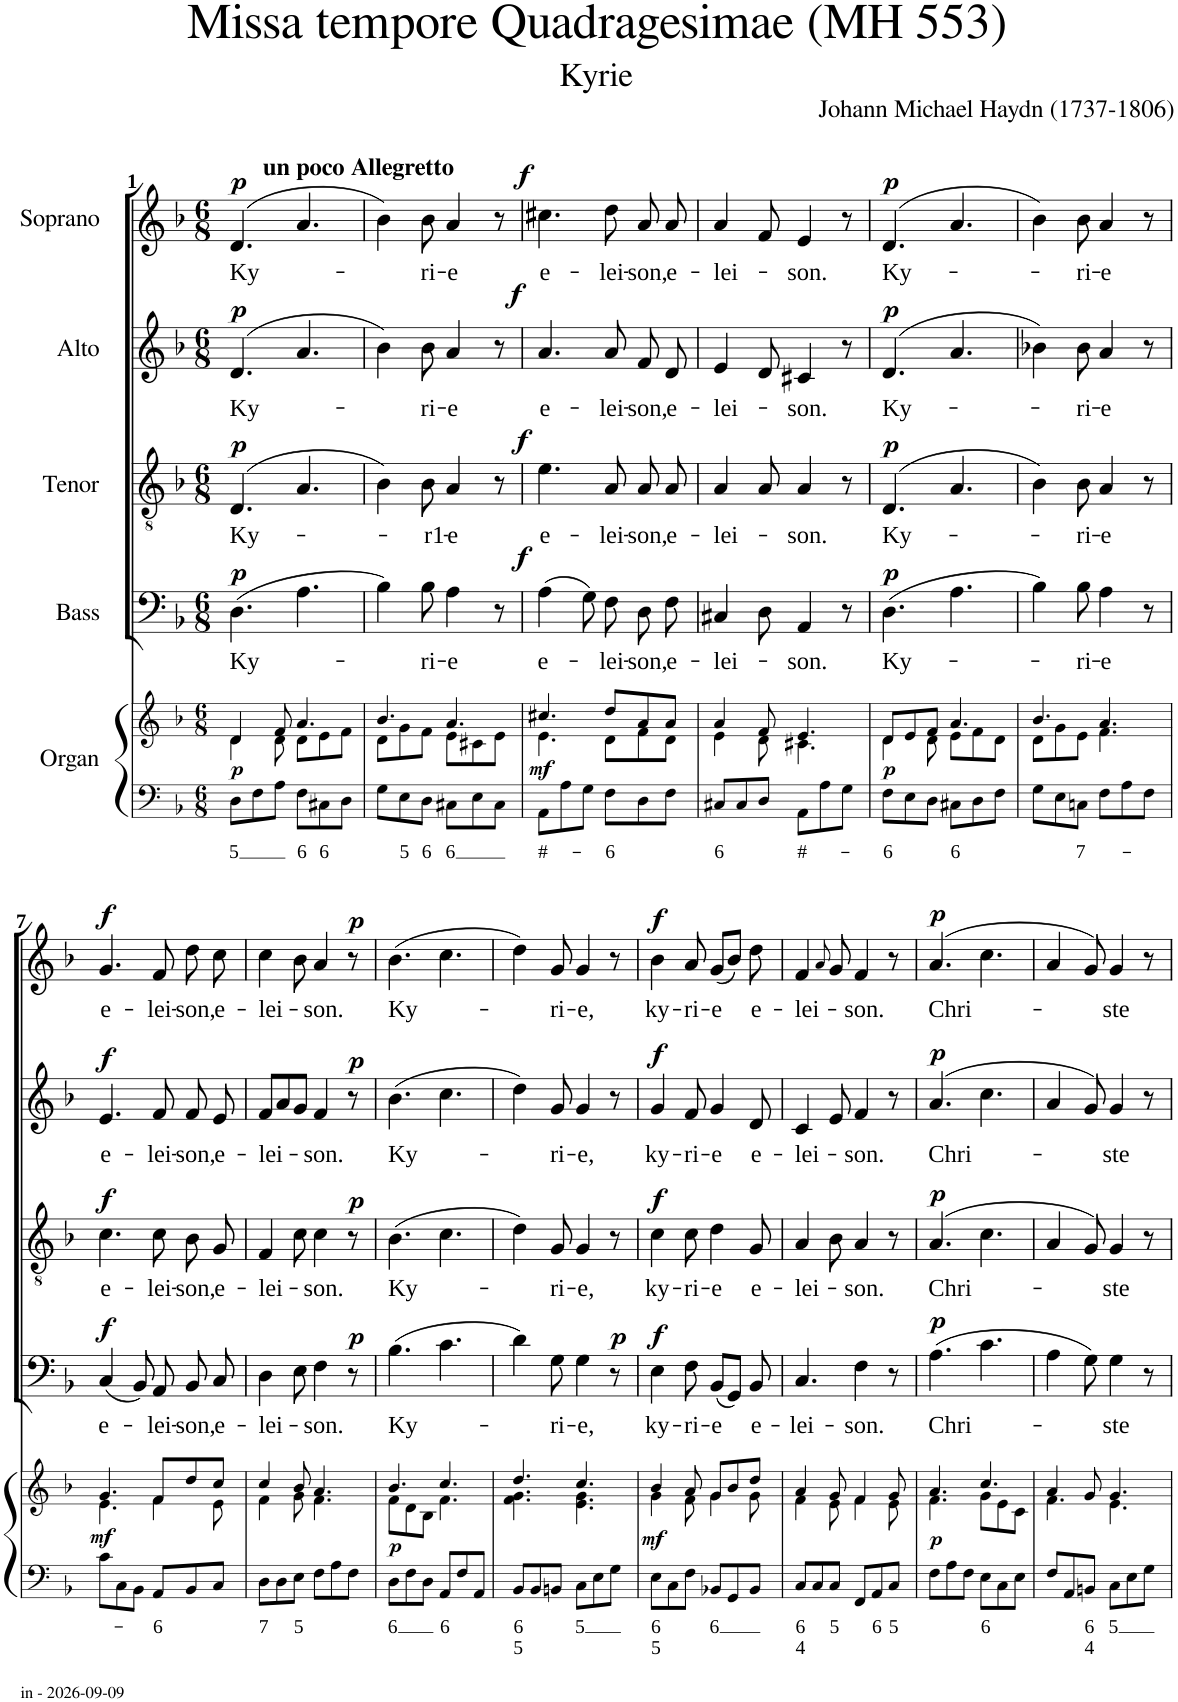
**kern	**text	**text	**kern	**dynam	**kern	**text	**dynam	**kern	**text	**dynam	**kern	**text	**dynam	**kern	**text	**dynam
*part5	*part5	*part5	*part5	*part5	*part4	*part4	*part4	*part3	*part3	*part3	*part2	*part2	*part2	*part1	*part1	*part1
*staff6	*staff6	*staff6	*staff5	*staff5/6	*staff4	*staff4	*staff4	*staff3	*staff3	*staff3	*staff2	*staff2	*staff2	*staff1	*staff1	*staff1
*I"Organ	*	*	*	*	*I"Bass	*	*	*I"Tenor	*	*	*I"Alto	*	*	*I"Soprano	*	*
*stria5	*	*	*stria5	*	*	*	*	*	*	*	*	*	*	*	*	*
*clefF4	*	*	*clefG2	*	*clefF4	*	*	*clefGv2	*	*	*clefG2	*	*	*clefG2	*	*
*k[b-]	*	*	*k[b-]	*	*k[b-]	*	*	*k[b-]	*	*	*k[b-]	*	*	*k[b-]	*	*
*M6/8	*	*	*M6/8	*	*M6/8	*	*	*M6/8	*	*	*M6/8	*	*	*M6/8	*	*
=1	=1	=1	=1	=1	=1	=1	=1	=1	=1	=1	=1	=1	=1	=1	=1	=1
!	!LO:LY:b	!	!	!LO:DY:a=2	!	!LO:LY:b	!LO:DY:a	!	!LO:LY:b	!LO:DY:a	!	!LO:LY:b	!LO:DY:a	!	!LO:LY:b	!LO:DY:a
*	*	*	*^	*	*	*	*	*	*	*	*	*	*	*^	*	*
8D\L	5	.	4d/	4d\	p	(4.D\	Ky-	p	(4.D/	Ky-	p	(4.d/	Ky-	p	(4.d/	8.ryy	Ky-	p
8F\	.	.	.	.	.	.	.	.	.	.	.	.	.	.	.	.	.	.
!	!	!	!	!	!	!	!	!	!	!	!	!	!	!	!	!LO:TX:a:B:t=un poco Allegretto	!	!
.	.	.	.	.	.	.	.	.	.	.	.	.	.	.	.	2ryy	.	.
8A\J	.	.	8f/	8d\	.	.	.	.	.	.	.	.	.	.	.	.	.	.
!	!LO:LY:b	!	!	!	!	!	!	!	!	!	!	!	!	!	!	!	!	!
8F\L	6	.	4.a/	8d\L	.	4.A\	.	.	4.A/	.	.	4.a/	.	.	4.a/	.	.	.
!	!LO:LY:b	!	!	!	!	!	!	!	!	!	!	!	!	!	!	!	!	!
8C#X\	6	.	.	8e\	.	.	.	.	.	.	.	.	.	.	.	.	.	.
8D\J	.	.	.	8f\J	.	.	.	.	.	.	.	.	.	.	.	.	.	.
.	.	.	.	.	.	.	.	.	.	.	.	.	.	.	.	16ryy	.	.
*	*	*	*	*	*	*	*	*	*	*	*	*	*	*	*v	*v	*	*
=2	=2	=2	=2	=2	=2	=2	=2	=2	=2	=2	=2	=2	=2	=2	=2	=2	=2
8G\L	.	.	4.b-/	8d\L	.	4B-\)	.	.	4B-\)	.	.	4b-\)	.	.	4b-\)	.	.
!	!LO:LY:b	!	!	!	!	!	!	!	!	!	!	!	!	!	!	!	!
8E\	5	.	.	8g\	.	.	.	.	.	.	.	.	.	.	.	.	.
!	!LO:LY:b	!	!	!	!	!	!LO:LY:b	!	!	!LO:LY:b	!	!	!LO:LY:b	!	!	!LO:LY:b	!
8D\J	6	.	.	8f\J	.	8B-\	-ri-	.	8B-\	-r1-	.	8b-\	-ri-	.	8b-\	-ri-	.
!	!LO:LY:b	!	!	!	!	!	!LO:LY:b	!	!	!LO:LY:b	!	!	!LO:LY:b	!	!	!LO:LY:b	!
8C#X\L	6	.	4.a/	8e\L	.	4A\	-e	.	4A/	-e	.	4a/	-e	.	4a/	-e	.
8E\	.	.	.	8c#X\	.	.	.	.	.	.	.	.	.	.	.	.	.
8C#\J	.	.	.	8e\J	.	8r	.	.	8r	.	.	8r	.	.	8r	.	.
=3	=3	=3	=3	=3	=3	=3	=3	=3	=3	=3	=3	=3	=3	=3	=3	=3	=3
!	!LO:LY:b	!	!	!	!LO:DY:b	!	!LO:LY:b	!LO:DY:a	!	!LO:LY:b	!LO:DY:a	!	!LO:LY:b	!	!	!LO:LY:b	!LO:DY:a
8AA\L	#-	.	4.cc#X/	4.e\	mf	(4A\	e-	f	4.e\	e-	f	4.a/	e-	.	4.cc#X\	e-	f
8A\	.	.	.	.	.	.	.	.	.	.	.	.	.	.	.	.	.
8G\J	.	.	.	.	.	8G\)	.	.	.	.	.	.	.	.	.	.	.
!	!LO:LY:b	!	!	!	!	!	!LO:LY:b	!	!	!LO:LY:b	!	!	!LO:LY:b	!	!	!LO:LY:b	!
8F\L	-6	.	8dd/L	8d\L	.	8F\	-lei-	.	8A/L	-lei-	.	8a/	-lei-	.	8dd\	-lei-	.
!	!	!	!	!	!	!	!LO:LY:b	!	!	!LO:LY:b	!	!	!LO:LY:b	!	!	!LO:LY:b	!
8D\	.	.	8a/	8f\	.	8D\	-son,	.	8A/	-son,	.	8f/	-son,	.	8a/	-son,	.
!	!	!	!	!	!	!	!LO:LY:b	!	!	!LO:LY:b	!	!	!LO:LY:b	!	!	!LO:LY:b	!
8F\J	.	.	8a/J	8d\J	.	8F\	e-	.	8A/J	e-	.	8d/	e-	.	8a/	e-	.
=4	=4	=4	=4	=4	=4	=4	=4	=4	=4	=4	=4	=4	=4	=4	=4	=4	=4
!	!LO:LY:b	!	!	!	!	!	!LO:LY:b	!	!	!LO:LY:b	!	!	!LO:LY:b	!	!	!LO:LY:b	!
8C#X/L	6	.	4a/	4e\	.	4C#X/	-lei-	.	4A/	-lei-	.	4e/	-lei-	.	4a/	-lei-	.
8C#/	.	.	.	.	.	.	.	.	.	.	.	.	.	.	.	.	.
8D/J	.	.	8f/	8d\	.	8D\	.	.	8A/	.	.	8d/	.	.	8f/	.	.
!	!LO:LY:b	!	!	!	!	!	!LO:LY:b	!	!	!LO:LY:b	!	!	!LO:LY:b	!	!	!LO:LY:b	!
8AA\L	#-	.	4.e/	4.c#X\	.	4AA/	-son.	.	4A/	-son.	.	4c#X/	-son.	.	4e/	-son.	.
8A\	.	.	.	.	.	.	.	.	.	.	.	.	.	.	.	.	.
8G\J	.	.	.	.	.	8r	.	.	8r	.	.	8r	.	.	8r	.	.
=5	=5	=5	=5	=5	=5	=5	=5	=5	=5	=5	=5	=5	=5	=5	=5	=5	=5
!	!LO:LY:b	!	!	!	!LO:DY:a=2	!	!LO:LY:b	!LO:DY:a	!	!LO:LY:b	!LO:DY:a	!	!LO:LY:b	!LO:DY:a	!	!LO:LY:b	!LO:DY:a
8F\L	-6	.	8d/L	4d\	p	(4.D\	Ky-	p	(4.D/	Ky-	p	(4.d/	Ky-	p	(4.d/	Ky-	p
8E\	.	.	8e/	.	.	.	.	.	.	.	.	.	.	.	.	.	.
8D\J	.	.	8f/J	8d\	.	.	.	.	.	.	.	.	.	.	.	.	.
!	!LO:LY:b	!	!	!	!	!	!	!	!	!	!	!	!	!	!	!	!
8C#X\L	6	.	4.a/	8e\L	.	4.A\	.	.	4.A/	.	.	4.a/	.	.	4.a/	.	.
8D\	.	.	.	8f\	.	.	.	.	.	.	.	.	.	.	.	.	.
8F\J	.	.	.	8d\J	.	.	.	.	.	.	.	.	.	.	.	.	.
=6	=6	=6	=6	=6	=6	=6	=6	=6	=6	=6	=6	=6	=6	=6	=6	=6	=6
8G\L	.	.	4.b-/	8d\L	.	4B-\)	.	.	4B-\)	.	.	4b-X\)	.	.	4b-\)	.	.
8E\	.	.	.	8g\	.	.	.	.	.	.	.	.	.	.	.	.	.
!	!LO:LY:b	!	!	!	!	!	!LO:LY:b	!	!	!LO:LY:b	!	!	!LO:LY:b	!	!	!LO:LY:b	!
8Cn\J	7-	.	.	8e\J	.	8B-\	-ri-	.	8B-\	-ri-	.	8b-\	-ri-	.	8b-\	-ri-	.
!	!	!	!	!	!	!	!LO:LY:b	!	!	!LO:LY:b	!	!	!LO:LY:b	!	!	!LO:LY:b	!
8F\L	.	.	4.a/	4.f\	.	4A\	-e	.	4A/	-e	.	4a/	-e	.	4a/	-e	.
8A\	.	.	.	.	.	.	.	.	.	.	.	.	.	.	.	.	.
8F\J	.	.	.	.	.	8r	.	.	8r	.	.	8r	.	.	8r	.	.
!!LO:LB:g=z
=7	=7	=7	=7	=7	=7	=7	=7	=7	=7	=7	=7	=7	=7	=7	=7	=7	=7
!	!	!	!	!	!LO:DY:b	!	!LO:LY:b	!LO:DY:a	!	!LO:LY:b	!LO:DY:a	!	!LO:LY:b	!LO:DY:a	!	!LO:LY:b	!LO:DY:a
8c\L	.	.	4.g/	4.e\	mf	(4C/	e-	f	4.c\	e-	f	4.e/	-e-	f	4.g/	e-	f
8C\	.	.	.	.	.	.	.	.	.	.	.	.	.	.	.	.	.
8BB-\J	.	.	.	.	.	8BB-/)	.	.	.	.	.	.	.	.	.	.	.
!	!LO:LY:b	!	!	!	!	!	!LO:LY:b	!	!	!LO:LY:b	!	!	!LO:LY:b	!	!	!LO:LY:b	!
8AA/L	-6	.	8f/L	4f\	.	8AA/	-lei-	.	8c/L	-lei-	.	8f/	-lei-	.	8f/	-lei-	.
!	!	!	!	!	!	!	!LO:LY:b	!	!	!LO:LY:b	!	!	!LO:LY:b	!	!	!LO:LY:b	!
8BB-/	.	.	8dd/	.	.	8BB-/	-son,	.	8B-/	-son,	.	8f/	-son,	.	8dd\	-son,	.
!	!	!	!	!	!	!	!LO:LY:b	!	!	!LO:LY:b	!	!	!LO:LY:b	!	!	!LO:LY:b	!
8C/J	.	.	8cc/J	8e\	.	8C/	e-	.	8G/J	e-	.	8e/	e-	.	8cc\	e-	.
=8	=8	=8	=8	=8	=8	=8	=8	=8	=8	=8	=8	=8	=8	=8	=8	=8	=8
!	!LO:LY:b	!	!	!	!	!	!LO:LY:b	!	!	!LO:LY:b	!	!	!LO:LY:b	!	!	!LO:LY:b	!
8D\L	7	.	4cc/	4f\	.	4D\	-lei-	.	4F/	-lei-	.	8f/L	-lei-	.	4cc\	-lei-	.
8D\	.	.	.	.	.	.	.	.	.	.	.	8a/	.	.	.	.	.
!	!LO:LY:b	!	!	!	!	!	!	!	!	!	!	!	!	!	!	!	!
8E\J	5	.	8b-/	8g\	.	8E\	.	.	8c\	.	.	8g/J	.	.	8b-\	.	.
!	!	!	!	!	!	!	!LO:LY:b	!	!	!LO:LY:b	!	!	!LO:LY:b	!	!	!LO:LY:b	!
8F\L	.	.	4.a/	4.f\	.	4F\	-son.	.	4c\	-son.	.	4f/	-son.	.	4a/	-son.	.
8A\	.	.	.	.	.	.	.	.	.	.	.	.	.	.	.	.	.
!	!	!	!	!	!	!	!	!LO:DY:a	!	!	!LO:DY:a	!	!	!LO:DY:a	!	!	!LO:DY:a
8F\J	.	.	.	.	.	8r	.	p	8r	.	p	8r	.	p	8r	.	p
=9	=9	=9	=9	=9	=9	=9	=9	=9	=9	=9	=9	=9	=9	=9	=9	=9	=9
!	!LO:LY:b	!	!	!	!LO:DY:a=2	!	!LO:LY:b	!	!	!LO:LY:b	!	!	!LO:LY:b	!	!	!LO:LY:b	!
8D\L	6	.	4.b-/	8f\L	p	(4.B-\	Ky-	.	(4.B-\	Ky-	.	(4.b-\	Ky-	.	(4.b-\	Ky-	.
8F\	.	.	.	8d\	.	.	.	.	.	.	.	.	.	.	.	.	.
8D\J	.	.	.	8B-\J	.	.	.	.	.	.	.	.	.	.	.	.	.
!	!LO:LY:b	!	!	!	!	!	!	!	!	!	!	!	!	!	!	!	!
8AA/L	6	.	4.cc/	4.f\	.	4.c\	.	.	4.c\	.	.	4.cc\	.	.	4.cc\	.	.
8F/	.	.	.	.	.	.	.	.	.	.	.	.	.	.	.	.	.
8AA/J	.	.	.	.	.	.	.	.	.	.	.	.	.	.	.	.	.
=10	=10	=10	=10	=10	=10	=10	=10	=10	=10	=10	=10	=10	=10	=10	=10	=10	=10
!	!LO:LY:b	!LO:LY:b	!	!	!	!	!	!	!	!	!	!	!	!	!	!	!
8BB-/L	6	5	4.dd/	4.f\ 4.g\	.	4d\)	.	.	4d\)	.	.	4dd\)	.	.	4dd\)	.	.
8BB-/	.	.	.	.	.	.	.	.	.	.	.	.	.	.	.	.	.
!	!	!	!	!	!	!	!LO:LY:b	!	!	!LO:LY:b	!	!	!LO:LY:b	!	!	!LO:LY:b	!
8BBn/J	.	.	.	.	.	8G\	-ri-	.	8G/	-ri-	.	8g/	-ri-	.	8g/	-ri-	.
!	!LO:LY:b	!	!	!	!	!	!LO:LY:b	!	!	!LO:LY:b	!	!	!LO:LY:b	!	!	!LO:LY:b	!
8C\L	5	.	4.cc/	4.e\ 4.g\	.	4G\	-e,	.	4G/	-e,	.	4g/	-e,	.	4g/	-e,	.
8E\	.	.	.	.	.	.	.	.	.	.	.	.	.	.	.	.	.
!	!	!	!	!	!	!	!	!LO:DY:a	!	!	!	!	!	!	!	!	!
8G\J	.	.	.	.	.	8r	.	p	8r	.	.	8r	.	.	8r	.	.
=11	=11	=11	=11	=11	=11	=11	=11	=11	=11	=11	=11	=11	=11	=11	=11	=11	=11
!	!LO:LY:b	!LO:LY:b	!	!	!LO:DY:b	!	!LO:LY:b	!LO:DY:a	!	!LO:LY:b	!LO:DY:a	!	!LO:LY:b	!LO:DY:a	!	!LO:LY:b	!LO:DY:a
8E\L	6	5	4b-/	4g\	mf	4E\	ky-	f	4c\	ky-	f	4g/	ky-	f	4b-\	ky-	f
8C\	.	.	.	.	.	.	.	.	.	.	.	.	.	.	.	.	.
!	!	!	!	!	!	!	!LO:LY:b	!	!	!LO:LY:b	!	!	!LO:LY:b	!	!	!LO:LY:b	!
8F\J	.	.	8a/	8f\	.	8F\	-ri-	.	8c\	-ri-	.	8f/	-ri-	.	8a/	-ri-	.
!	!LO:LY:b	!	!	!	!	!	!LO:LY:b	!	!	!LO:LY:b	!	!	!LO:LY:b	!	!	!LO:LY:b	!
8BB-X/L	6	.	8g/L	4g\	.	(8BB-/L	-e	.	4d\	-e	.	4g/	-e	.	(8g/L	-e	.
8GG/	.	.	8b-/	.	.	8GG/J)	.	.	.	.	.	.	.	.	8b-/J)	.	.
!	!	!	!	!	!	!	!LO:LY:b	!	!	!LO:LY:b	!	!	!LO:LY:b	!	!	!LO:LY:b	!
8BB-/J	.	.	8dd/J	8g\	.	8BB-/	e-	.	8G/	e-	.	8d/	e-	.	8dd\	e-	.
=12	=12	=12	=12	=12	=12	=12	=12	=12	=12	=12	=12	=12	=12	=12	=12	=12	=12
!	!LO:LY:b	!LO:LY:b	!	!	!	!	!LO:LY:b	!	!	!LO:LY:b	!	!	!LO:LY:b	!	!	!LO:LY:b	!
8C/L	6	4	4a/	4f\	.	4.C/	-lei-	.	4A/	-lei-	.	4c/	-lei-	.	4f/	-lei-	.
8C/	.	.	.	.	.	.	.	.	.	.	.	.	.	.	.	.	.
.	.	.	.	.	.	.	.	.	.	.	.	.	.	.	8qa/	.	.
!	!LO:LY:b	!	!	!	!	!	!	!	!	!	!	!	!	!	!	!	!
8C/J	5	.	8g/	8e\	.	.	.	.	8B-\	.	.	8e/	.	.	8g/	.	.
!	!	!	!	!	!	!	!LO:LY:b	!	!	!LO:LY:b	!	!	!LO:LY:b	!	!	!LO:LY:b	!
8FF/L	.	.	4f/	4f\	.	4F\	-son.	.	4A/	-son.	.	4f/	-son.	.	4f/	-son.	.
!	!LO:LY:b	!	!	!	!	!	!	!	!	!	!	!	!	!	!	!	!
8AA/	6	.	.	.	.	.	.	.	.	.	.	.	.	.	.	.	.
!	!LO:LY:b	!	!	!	!	!	!	!	!	!	!	!	!	!	!	!	!
8C/J	5	.	8g/	8e\	.	8r	.	.	8r	.	.	8r	.	.	8r	.	.
=13	=13	=13	=13	=13	=13	=13	=13	=13	=13	=13	=13	=13	=13	=13	=13	=13	=13
!	!	!	!	!	!LO:DY:b	!	!LO:LY:b	!LO:DY:a	!	!LO:LY:b	!LO:DY:a	!	!LO:LY:b	!LO:DY:a	!	!LO:LY:b	!LO:DY:a
8F\L	.	.	4.a/	4.f\	p	(4.A\	Chri-	p	(4.A/	Chri-	p	(4.a/	Chri-	p	(4.a/	Chri-	p
8A\	.	.	.	.	.	.	.	.	.	.	.	.	.	.	.	.	.
8F\J	.	.	.	.	.	.	.	.	.	.	.	.	.	.	.	.	.
!	!LO:LY:b	!	!	!	!	!	!	!	!	!	!	!	!	!	!	!	!
8E\L	6	.	4.cc/	8g\L	.	4.c\	.	.	4.c\	.	.	4.cc\	.	.	4.cc\	.	.
8C\	.	.	.	8e\	.	.	.	.	.	.	.	.	.	.	.	.	.
8E\J	.	.	.	8c\J	.	.	.	.	.	.	.	.	.	.	.	.	.
=14	=14	=14	=14	=14	=14	=14	=14	=14	=14	=14	=14	=14	=14	=14	=14	=14	=14
8F/L	.	.	4a/	4.f\	.	4A\	.	.	4A/	.	.	4a/	.	.	4a/	.	.
8AA/	.	.	.	.	.	.	.	.	.	.	.	.	.	.	.	.	.
!	!LO:LY:b	!LO:LY:b	!	!	!	!	!	!	!	!	!	!	!	!	!	!	!
8BBn/J	6	4	8g/	.	.	8G\)	.	.	8G/)	.	.	8g/)	.	.	8g/)	.	.
!	!LO:LY:b	!	!	!	!	!	!LO:LY:b	!	!	!LO:LY:b	!	!	!LO:LY:b	!	!	!LO:LY:b	!
8C\L	5	.	4.g/	4.e\	.	4G\	-ste	.	4G/	-ste	.	4g/	-ste	.	4g/	-ste	.
8E\	.	.	.	.	.	.	.	.	.	.	.	.	.	.	.	.	.
8G\J	.	.	.	.	.	8r	.	.	8r	.	.	8r	.	.	8r	.	.
*	*	*	*v	*v	*	*	*	*	*	*	*	*	*	*	*	*	*
=	=	=	=	=	=	=	=	=	=	=	=	=	=	=	=	=
*-	*-	*-	*-	*-	*-	*-	*-	*-	*-	*-	*-	*-	*-	*-	*-	*-
